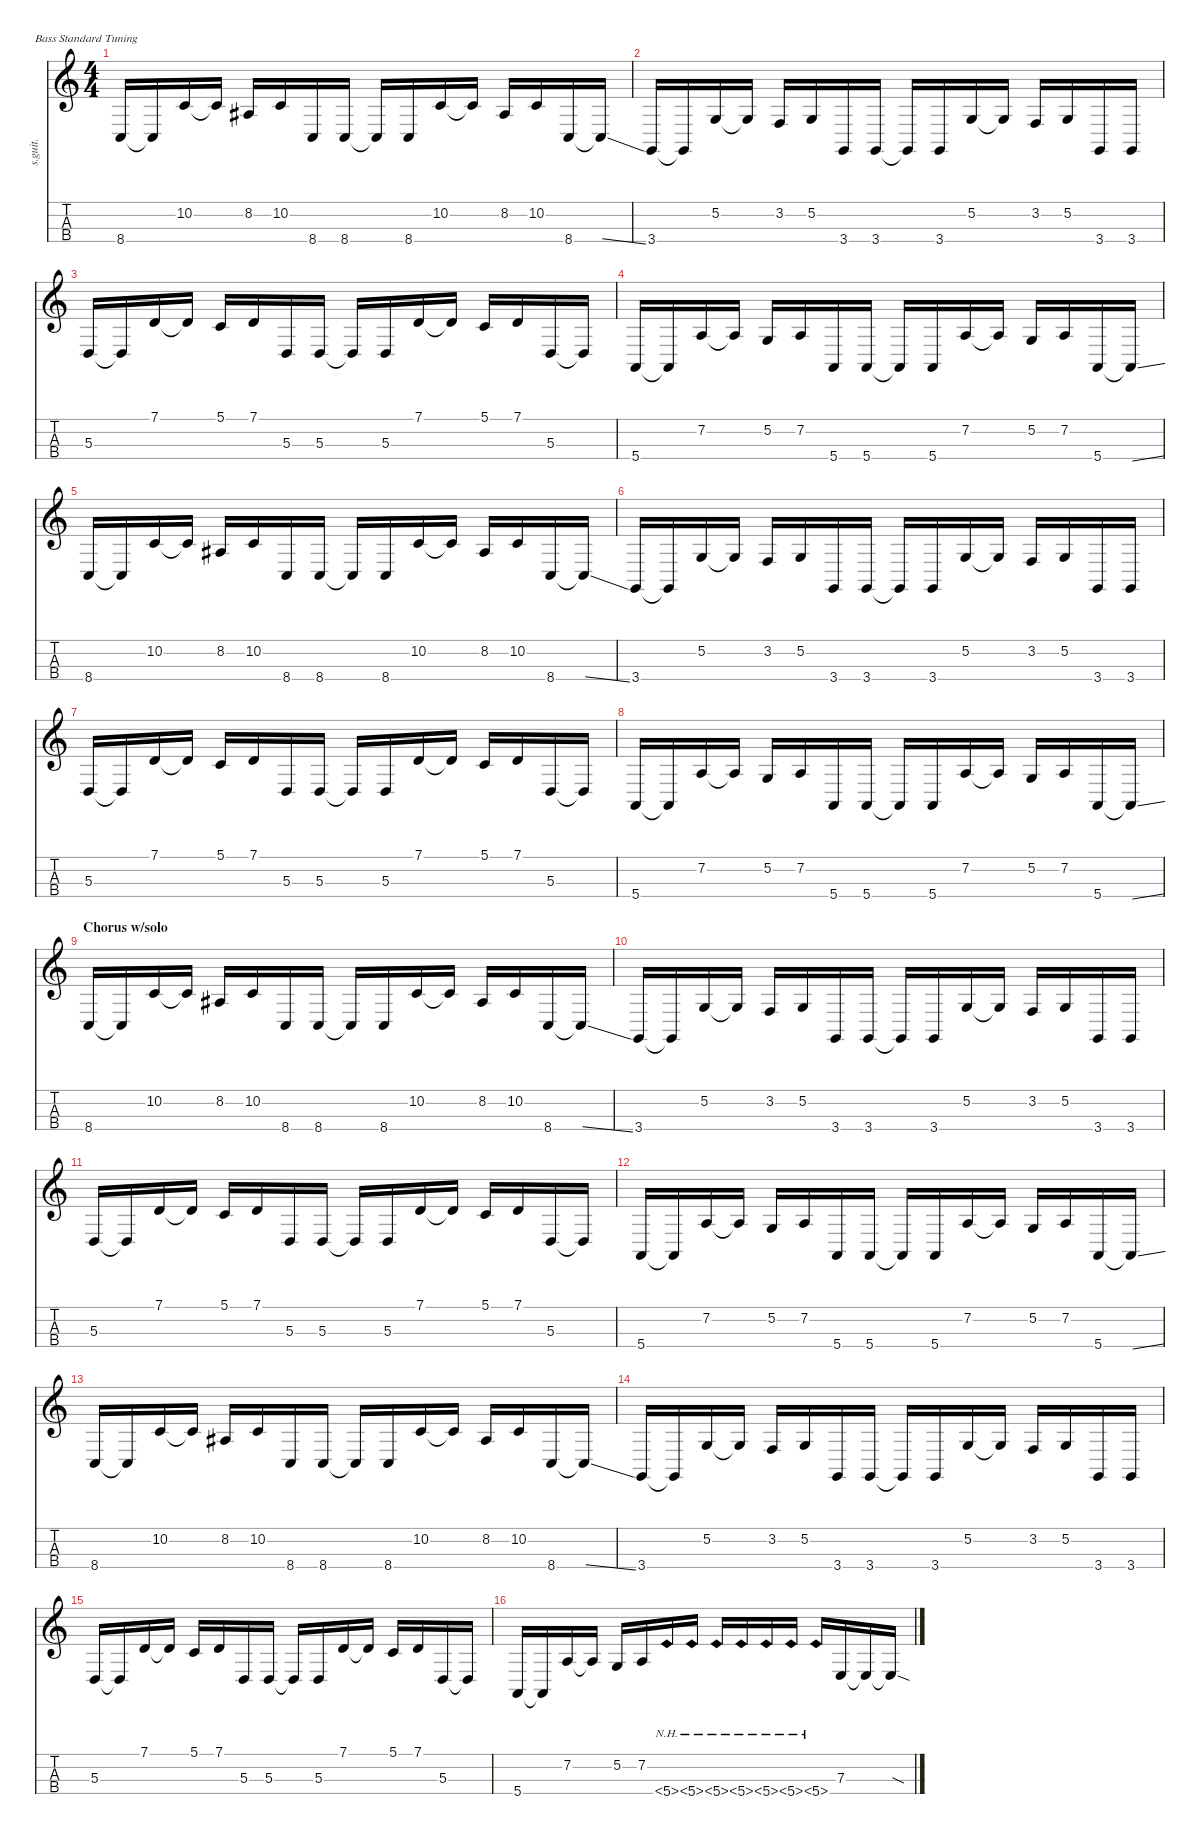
\defaultSystemsLayout 4
\hideDynamics
\bracketExtendMode nobrackets
\track ("Chris Wolstenholm - Bass Effects 1" "s.guit.") {instrument distortionguitar}
\staff {score tabs}
\tuning (G2 D2 A1 E1)
\ts (4 4)
\tempo (93 hide)
\clef g2
\ks c
8.4.16{lyrics (0 "") lyrics (1 "") lyrics (2 "") lyrics (3 "") lyrics (4 "") dy mf} 8.4{t}.16{lyrics (0 "") lyrics (1 "") lyrics (2 "") lyrics (3 "") lyrics (4 "") dy f} 10.2.16{lyrics (0 "") lyrics (1 "") lyrics (2 "") lyrics (3 "") lyrics (4 "") dy mf} 10.2{t}.16{lyrics (0 "") lyrics (1 "") lyrics (2 "") lyrics (3 "") lyrics (4 "") dy f} 8.2{acc #}.16{lyrics (0 "") lyrics (1 "") lyrics (2 "") lyrics (3 "") lyrics (4 "") dy mf} 10.2.16{lyrics (0 "") lyrics (1 "") lyrics (2 "") lyrics (3 "") lyrics (4 "")} 8.4.16{lyrics (0 "") lyrics (1 "") lyrics (2 "") lyrics (3 "") lyrics (4 "")} 8.4.16{lyrics (0 "") lyrics (1 "") lyrics (2 "") lyrics (3 "") lyrics (4 "")} 8.4{t}.16{lyrics (0 "") lyrics (1 "") lyrics (2 "") lyrics (3 "") lyrics (4 "") dy f} 8.4.16{lyrics (0 "") lyrics (1 "") lyrics (2 "") lyrics (3 "") lyrics (4 "")} 10.2.16{lyrics (0 "") lyrics (1 "") lyrics (2 "") lyrics (3 "") lyrics (4 "")} 10.2{t}.16{lyrics (0 "") lyrics (1 "") lyrics (2 "") lyrics (3 "") lyrics (4 "")} 8.2{acc #}.16{lyrics (0 "") lyrics (1 "") lyrics (2 "") lyrics (3 "") lyrics (4 "")} 10.2.16{lyrics (0 "") lyrics (1 "") lyrics (2 "") lyrics (3 "") lyrics (4 "")} 8.4.16{lyrics (0 "") lyrics (1 "") lyrics (2 "") lyrics (3 "") lyrics (4 "")} 8.4{ss t}.16{lyrics (0 "") lyrics (1 "") lyrics (2 "") lyrics (3 "") lyrics (4 "")} |
3.4.16{lyrics (0 "") lyrics (1 "") lyrics (2 "") lyrics (3 "") lyrics (4 "") dy mf} 3.4{t}.16{lyrics (0 "") lyrics (1 "") lyrics (2 "") lyrics (3 "") lyrics (4 "") dy f} 5.2.16{lyrics (0 "") lyrics (1 "") lyrics (2 "") lyrics (3 "") lyrics (4 "") dy mf} 5.2{t}.16{lyrics (0 "") lyrics (1 "") lyrics (2 "") lyrics (3 "") lyrics (4 "") dy f} 3.2.16{lyrics (0 "") lyrics (1 "") lyrics (2 "") lyrics (3 "") lyrics (4 "") dy mf} 5.2.16{lyrics (0 "") lyrics (1 "") lyrics (2 "") lyrics (3 "") lyrics (4 "")} 3.4.16{lyrics (0 "") lyrics (1 "") lyrics (2 "") lyrics (3 "") lyrics (4 "")} 3.4.16{lyrics (0 "") lyrics (1 "") lyrics (2 "") lyrics (3 "") lyrics (4 "")} 3.4{t}.16{lyrics (0 "") lyrics (1 "") lyrics (2 "") lyrics (3 "") lyrics (4 "") dy f} 3.4.16{lyrics (0 "") lyrics (1 "") lyrics (2 "") lyrics (3 "") lyrics (4 "")} 5.2.16{lyrics (0 "") lyrics (1 "") lyrics (2 "") lyrics (3 "") lyrics (4 "")} 5.2{t}.16{lyrics (0 "") lyrics (1 "") lyrics (2 "") lyrics (3 "") lyrics (4 "")} 3.2.16{lyrics (0 "") lyrics (1 "") lyrics (2 "") lyrics (3 "") lyrics (4 "")} 5.2.16{lyrics (0 "") lyrics (1 "") lyrics (2 "") lyrics (3 "") lyrics (4 "")} 3.4.16{lyrics (0 "") lyrics (1 "") lyrics (2 "") lyrics (3 "") lyrics (4 "")} 3.4.16{lyrics (0 "") lyrics (1 "") lyrics (2 "") lyrics (3 "") lyrics (4 "")} |
5.3.16{lyrics (0 "") lyrics (1 "") lyrics (2 "") lyrics (3 "") lyrics (4 "")} 5.3{t}.16{lyrics (0 "") lyrics (1 "") lyrics (2 "") lyrics (3 "") lyrics (4 "")} 7.1.16{lyrics (0 "") lyrics (1 "") lyrics (2 "") lyrics (3 "") lyrics (4 "")} 7.1{t}.16{lyrics (0 "") lyrics (1 "") lyrics (2 "") lyrics (3 "") lyrics (4 "")} 5.1.16{lyrics (0 "") lyrics (1 "") lyrics (2 "") lyrics (3 "") lyrics (4 "")} 7.1.16{lyrics (0 "") lyrics (1 "") lyrics (2 "") lyrics (3 "") lyrics (4 "")} 5.3.16{lyrics (0 "") lyrics (1 "") lyrics (2 "") lyrics (3 "") lyrics (4 "")} 5.3.16{lyrics (0 "") lyrics (1 "") lyrics (2 "") lyrics (3 "") lyrics (4 "")} 5.3{t}.16{lyrics (0 "") lyrics (1 "") lyrics (2 "") lyrics (3 "") lyrics (4 "")} 5.3.16{lyrics (0 "") lyrics (1 "") lyrics (2 "") lyrics (3 "") lyrics (4 "")} 7.1.16{lyrics (0 "") lyrics (1 "") lyrics (2 "") lyrics (3 "") lyrics (4 "")} 7.1{t}.16{lyrics (0 "") lyrics (1 "") lyrics (2 "") lyrics (3 "") lyrics (4 "")} 5.1.16{lyrics (0 "") lyrics (1 "") lyrics (2 "") lyrics (3 "") lyrics (4 "")} 7.1.16{lyrics (0 "") lyrics (1 "") lyrics (2 "") lyrics (3 "") lyrics (4 "")} 5.3.16{lyrics (0 "") lyrics (1 "") lyrics (2 "") lyrics (3 "") lyrics (4 "")} 5.3{t}.16{lyrics (0 "") lyrics (1 "") lyrics (2 "") lyrics (3 "") lyrics (4 "")} |
5.4.16{lyrics (0 "") lyrics (1 "") lyrics (2 "") lyrics (3 "") lyrics (4 "") dy mf} 5.4{t}.16{lyrics (0 "") lyrics (1 "") lyrics (2 "") lyrics (3 "") lyrics (4 "") dy f} 7.2.16{lyrics (0 "") lyrics (1 "") lyrics (2 "") lyrics (3 "") lyrics (4 "") dy mf} 7.2{t}.16{lyrics (0 "") lyrics (1 "") lyrics (2 "") lyrics (3 "") lyrics (4 "") dy f} 5.2.16{lyrics (0 "") lyrics (1 "") lyrics (2 "") lyrics (3 "") lyrics (4 "") dy mf} 7.2.16{lyrics (0 "") lyrics (1 "") lyrics (2 "") lyrics (3 "") lyrics (4 "")} 5.4.16{lyrics (0 "") lyrics (1 "") lyrics (2 "") lyrics (3 "") lyrics (4 "")} 5.4.16{lyrics (0 "") lyrics (1 "") lyrics (2 "") lyrics (3 "") lyrics (4 "")} 5.4{t}.16{lyrics (0 "") lyrics (1 "") lyrics (2 "") lyrics (3 "") lyrics (4 "") dy f} 5.4.16{lyrics (0 "") lyrics (1 "") lyrics (2 "") lyrics (3 "") lyrics (4 "")} 7.2.16{lyrics (0 "") lyrics (1 "") lyrics (2 "") lyrics (3 "") lyrics (4 "")} 7.2{t}.16{lyrics (0 "") lyrics (1 "") lyrics (2 "") lyrics (3 "") lyrics (4 "")} 5.2.16{lyrics (0 "") lyrics (1 "") lyrics (2 "") lyrics (3 "") lyrics (4 "")} 7.2.16{lyrics (0 "") lyrics (1 "") lyrics (2 "") lyrics (3 "") lyrics (4 "")} 5.4.16{lyrics (0 "") lyrics (1 "") lyrics (2 "") lyrics (3 "") lyrics (4 "")} 5.4{ss t}.16{lyrics (0 "") lyrics (1 "") lyrics (2 "") lyrics (3 "") lyrics (4 "")} |
8.4.16{lyrics (0 "") lyrics (1 "") lyrics (2 "") lyrics (3 "") lyrics (4 "") dy mf} 8.4{t}.16{lyrics (0 "") lyrics (1 "") lyrics (2 "") lyrics (3 "") lyrics (4 "") dy f} 10.2.16{lyrics (0 "") lyrics (1 "") lyrics (2 "") lyrics (3 "") lyrics (4 "") dy mf} 10.2{t}.16{lyrics (0 "") lyrics (1 "") lyrics (2 "") lyrics (3 "") lyrics (4 "") dy f} 8.2{acc #}.16{lyrics (0 "") lyrics (1 "") lyrics (2 "") lyrics (3 "") lyrics (4 "") dy mf} 10.2.16{lyrics (0 "") lyrics (1 "") lyrics (2 "") lyrics (3 "") lyrics (4 "")} 8.4.16{lyrics (0 "") lyrics (1 "") lyrics (2 "") lyrics (3 "") lyrics (4 "")} 8.4.16{lyrics (0 "") lyrics (1 "") lyrics (2 "") lyrics (3 "") lyrics (4 "")} 8.4{t}.16{lyrics (0 "") lyrics (1 "") lyrics (2 "") lyrics (3 "") lyrics (4 "") dy f} 8.4.16{lyrics (0 "") lyrics (1 "") lyrics (2 "") lyrics (3 "") lyrics (4 "")} 10.2.16{lyrics (0 "") lyrics (1 "") lyrics (2 "") lyrics (3 "") lyrics (4 "")} 10.2{t}.16{lyrics (0 "") lyrics (1 "") lyrics (2 "") lyrics (3 "") lyrics (4 "")} 8.2{acc #}.16{lyrics (0 "") lyrics (1 "") lyrics (2 "") lyrics (3 "") lyrics (4 "")} 10.2.16{lyrics (0 "") lyrics (1 "") lyrics (2 "") lyrics (3 "") lyrics (4 "")} 8.4.16{lyrics (0 "") lyrics (1 "") lyrics (2 "") lyrics (3 "") lyrics (4 "")} 8.4{ss t}.16{lyrics (0 "") lyrics (1 "") lyrics (2 "") lyrics (3 "") lyrics (4 "")} |
3.4.16{lyrics (0 "") lyrics (1 "") lyrics (2 "") lyrics (3 "") lyrics (4 "") dy mf} 3.4{t}.16{lyrics (0 "") lyrics (1 "") lyrics (2 "") lyrics (3 "") lyrics (4 "") dy f} 5.2.16{lyrics (0 "") lyrics (1 "") lyrics (2 "") lyrics (3 "") lyrics (4 "") dy mf} 5.2{t}.16{lyrics (0 "") lyrics (1 "") lyrics (2 "") lyrics (3 "") lyrics (4 "") dy f} 3.2.16{lyrics (0 "") lyrics (1 "") lyrics (2 "") lyrics (3 "") lyrics (4 "") dy mf} 5.2.16{lyrics (0 "") lyrics (1 "") lyrics (2 "") lyrics (3 "") lyrics (4 "")} 3.4.16{lyrics (0 "") lyrics (1 "") lyrics (2 "") lyrics (3 "") lyrics (4 "")} 3.4.16{lyrics (0 "") lyrics (1 "") lyrics (2 "") lyrics (3 "") lyrics (4 "")} 3.4{t}.16{lyrics (0 "") lyrics (1 "") lyrics (2 "") lyrics (3 "") lyrics (4 "") dy f} 3.4.16{lyrics (0 "") lyrics (1 "") lyrics (2 "") lyrics (3 "") lyrics (4 "")} 5.2.16{lyrics (0 "") lyrics (1 "") lyrics (2 "") lyrics (3 "") lyrics (4 "")} 5.2{t}.16{lyrics (0 "") lyrics (1 "") lyrics (2 "") lyrics (3 "") lyrics (4 "")} 3.2.16{lyrics (0 "") lyrics (1 "") lyrics (2 "") lyrics (3 "") lyrics (4 "")} 5.2.16{lyrics (0 "") lyrics (1 "") lyrics (2 "") lyrics (3 "") lyrics (4 "")} 3.4.16{lyrics (0 "") lyrics (1 "") lyrics (2 "") lyrics (3 "") lyrics (4 "")} 3.4.16{lyrics (0 "") lyrics (1 "") lyrics (2 "") lyrics (3 "") lyrics (4 "")} |
5.3.16{lyrics (0 "") lyrics (1 "") lyrics (2 "") lyrics (3 "") lyrics (4 "")} 5.3{t}.16{lyrics (0 "") lyrics (1 "") lyrics (2 "") lyrics (3 "") lyrics (4 "")} 7.1.16{lyrics (0 "") lyrics (1 "") lyrics (2 "") lyrics (3 "") lyrics (4 "")} 7.1{t}.16{lyrics (0 "") lyrics (1 "") lyrics (2 "") lyrics (3 "") lyrics (4 "")} 5.1.16{lyrics (0 "") lyrics (1 "") lyrics (2 "") lyrics (3 "") lyrics (4 "")} 7.1.16{lyrics (0 "") lyrics (1 "") lyrics (2 "") lyrics (3 "") lyrics (4 "")} 5.3.16{lyrics (0 "") lyrics (1 "") lyrics (2 "") lyrics (3 "") lyrics (4 "")} 5.3.16{lyrics (0 "") lyrics (1 "") lyrics (2 "") lyrics (3 "") lyrics (4 "")} 5.3{t}.16{lyrics (0 "") lyrics (1 "") lyrics (2 "") lyrics (3 "") lyrics (4 "")} 5.3.16{lyrics (0 "") lyrics (1 "") lyrics (2 "") lyrics (3 "") lyrics (4 "")} 7.1.16{lyrics (0 "") lyrics (1 "") lyrics (2 "") lyrics (3 "") lyrics (4 "")} 7.1{t}.16{lyrics (0 "") lyrics (1 "") lyrics (2 "") lyrics (3 "") lyrics (4 "")} 5.1.16{lyrics (0 "") lyrics (1 "") lyrics (2 "") lyrics (3 "") lyrics (4 "")} 7.1.16{lyrics (0 "") lyrics (1 "") lyrics (2 "") lyrics (3 "") lyrics (4 "")} 5.3.16{lyrics (0 "") lyrics (1 "") lyrics (2 "") lyrics (3 "") lyrics (4 "")} 5.3{t}.16{lyrics (0 "") lyrics (1 "") lyrics (2 "") lyrics (3 "") lyrics (4 "")} |
5.4.16{lyrics (0 "") lyrics (1 "") lyrics (2 "") lyrics (3 "") lyrics (4 "") dy mf} 5.4{t}.16{lyrics (0 "") lyrics (1 "") lyrics (2 "") lyrics (3 "") lyrics (4 "") dy f} 7.2.16{lyrics (0 "") lyrics (1 "") lyrics (2 "") lyrics (3 "") lyrics (4 "") dy mf} 7.2{t}.16{lyrics (0 "") lyrics (1 "") lyrics (2 "") lyrics (3 "") lyrics (4 "") dy f} 5.2.16{lyrics (0 "") lyrics (1 "") lyrics (2 "") lyrics (3 "") lyrics (4 "") dy mf} 7.2.16{lyrics (0 "") lyrics (1 "") lyrics (2 "") lyrics (3 "") lyrics (4 "")} 5.4.16{lyrics (0 "") lyrics (1 "") lyrics (2 "") lyrics (3 "") lyrics (4 "")} 5.4.16{lyrics (0 "") lyrics (1 "") lyrics (2 "") lyrics (3 "") lyrics (4 "")} 5.4{t}.16{lyrics (0 "") lyrics (1 "") lyrics (2 "") lyrics (3 "") lyrics (4 "") dy f} 5.4.16{lyrics (0 "") lyrics (1 "") lyrics (2 "") lyrics (3 "") lyrics (4 "")} 7.2.16{lyrics (0 "") lyrics (1 "") lyrics (2 "") lyrics (3 "") lyrics (4 "")} 7.2{t}.16{lyrics (0 "") lyrics (1 "") lyrics (2 "") lyrics (3 "") lyrics (4 "")} 5.2.16{lyrics (0 "") lyrics (1 "") lyrics (2 "") lyrics (3 "") lyrics (4 "")} 7.2.16{lyrics (0 "") lyrics (1 "") lyrics (2 "") lyrics (3 "") lyrics (4 "")} 5.4.16{lyrics (0 "") lyrics (1 "") lyrics (2 "") lyrics (3 "") lyrics (4 "")} 5.4{ss t}.16{lyrics (0 "") lyrics (1 "") lyrics (2 "") lyrics (3 "") lyrics (4 "")} |
\section ("" "Chorus w/solo")
8.4.16{lyrics (0 "") lyrics (1 "") lyrics (2 "") lyrics (3 "") lyrics (4 "") dy mf} 8.4{t}.16{lyrics (0 "") lyrics (1 "") lyrics (2 "") lyrics (3 "") lyrics (4 "") dy f} 10.2.16{lyrics (0 "") lyrics (1 "") lyrics (2 "") lyrics (3 "") lyrics (4 "") dy mf} 10.2{t}.16{lyrics (0 "") lyrics (1 "") lyrics (2 "") lyrics (3 "") lyrics (4 "") dy f} 8.2{acc #}.16{lyrics (0 "") lyrics (1 "") lyrics (2 "") lyrics (3 "") lyrics (4 "") dy mf} 10.2.16{lyrics (0 "") lyrics (1 "") lyrics (2 "") lyrics (3 "") lyrics (4 "")} 8.4.16{lyrics (0 "") lyrics (1 "") lyrics (2 "") lyrics (3 "") lyrics (4 "")} 8.4.16{lyrics (0 "") lyrics (1 "") lyrics (2 "") lyrics (3 "") lyrics (4 "")} 8.4{t}.16{lyrics (0 "") lyrics (1 "") lyrics (2 "") lyrics (3 "") lyrics (4 "") dy f} 8.4.16{lyrics (0 "") lyrics (1 "") lyrics (2 "") lyrics (3 "") lyrics (4 "")} 10.2.16{lyrics (0 "") lyrics (1 "") lyrics (2 "") lyrics (3 "") lyrics (4 "")} 10.2{t}.16{lyrics (0 "") lyrics (1 "") lyrics (2 "") lyrics (3 "") lyrics (4 "")} 8.2{acc #}.16{lyrics (0 "") lyrics (1 "") lyrics (2 "") lyrics (3 "") lyrics (4 "")} 10.2.16{lyrics (0 "") lyrics (1 "") lyrics (2 "") lyrics (3 "") lyrics (4 "")} 8.4.16{lyrics (0 "") lyrics (1 "") lyrics (2 "") lyrics (3 "") lyrics (4 "")} 8.4{ss t}.16{lyrics (0 "") lyrics (1 "") lyrics (2 "") lyrics (3 "") lyrics (4 "")} |
3.4.16{lyrics (0 "") lyrics (1 "") lyrics (2 "") lyrics (3 "") lyrics (4 "") dy mf} 3.4{t}.16{lyrics (0 "") lyrics (1 "") lyrics (2 "") lyrics (3 "") lyrics (4 "") dy f} 5.2.16{lyrics (0 "") lyrics (1 "") lyrics (2 "") lyrics (3 "") lyrics (4 "") dy mf} 5.2{t}.16{lyrics (0 "") lyrics (1 "") lyrics (2 "") lyrics (3 "") lyrics (4 "") dy f} 3.2.16{lyrics (0 "") lyrics (1 "") lyrics (2 "") lyrics (3 "") lyrics (4 "") dy mf} 5.2.16{lyrics (0 "") lyrics (1 "") lyrics (2 "") lyrics (3 "") lyrics (4 "")} 3.4.16{lyrics (0 "") lyrics (1 "") lyrics (2 "") lyrics (3 "") lyrics (4 "")} 3.4.16{lyrics (0 "") lyrics (1 "") lyrics (2 "") lyrics (3 "") lyrics (4 "")} 3.4{t}.16{lyrics (0 "") lyrics (1 "") lyrics (2 "") lyrics (3 "") lyrics (4 "") dy f} 3.4.16{lyrics (0 "") lyrics (1 "") lyrics (2 "") lyrics (3 "") lyrics (4 "")} 5.2.16{lyrics (0 "") lyrics (1 "") lyrics (2 "") lyrics (3 "") lyrics (4 "")} 5.2{t}.16{lyrics (0 "") lyrics (1 "") lyrics (2 "") lyrics (3 "") lyrics (4 "")} 3.2.16{lyrics (0 "") lyrics (1 "") lyrics (2 "") lyrics (3 "") lyrics (4 "")} 5.2.16{lyrics (0 "") lyrics (1 "") lyrics (2 "") lyrics (3 "") lyrics (4 "")} 3.4.16{lyrics (0 "") lyrics (1 "") lyrics (2 "") lyrics (3 "") lyrics (4 "")} 3.4.16{lyrics (0 "") lyrics (1 "") lyrics (2 "") lyrics (3 "") lyrics (4 "")} |
5.3.16{lyrics (0 "") lyrics (1 "") lyrics (2 "") lyrics (3 "") lyrics (4 "")} 5.3{t}.16{lyrics (0 "") lyrics (1 "") lyrics (2 "") lyrics (3 "") lyrics (4 "")} 7.1.16{lyrics (0 "") lyrics (1 "") lyrics (2 "") lyrics (3 "") lyrics (4 "")} 7.1{t}.16{lyrics (0 "") lyrics (1 "") lyrics (2 "") lyrics (3 "") lyrics (4 "")} 5.1.16{lyrics (0 "") lyrics (1 "") lyrics (2 "") lyrics (3 "") lyrics (4 "")} 7.1.16{lyrics (0 "") lyrics (1 "") lyrics (2 "") lyrics (3 "") lyrics (4 "")} 5.3.16{lyrics (0 "") lyrics (1 "") lyrics (2 "") lyrics (3 "") lyrics (4 "")} 5.3.16{lyrics (0 "") lyrics (1 "") lyrics (2 "") lyrics (3 "") lyrics (4 "")} 5.3{t}.16{lyrics (0 "") lyrics (1 "") lyrics (2 "") lyrics (3 "") lyrics (4 "")} 5.3.16{lyrics (0 "") lyrics (1 "") lyrics (2 "") lyrics (3 "") lyrics (4 "")} 7.1.16{lyrics (0 "") lyrics (1 "") lyrics (2 "") lyrics (3 "") lyrics (4 "")} 7.1{t}.16{lyrics (0 "") lyrics (1 "") lyrics (2 "") lyrics (3 "") lyrics (4 "")} 5.1.16{lyrics (0 "") lyrics (1 "") lyrics (2 "") lyrics (3 "") lyrics (4 "")} 7.1.16{lyrics (0 "") lyrics (1 "") lyrics (2 "") lyrics (3 "") lyrics (4 "")} 5.3.16{lyrics (0 "") lyrics (1 "") lyrics (2 "") lyrics (3 "") lyrics (4 "")} 5.3{t}.16{lyrics (0 "") lyrics (1 "") lyrics (2 "") lyrics (3 "") lyrics (4 "")} |
5.4.16{lyrics (0 "") lyrics (1 "") lyrics (2 "") lyrics (3 "") lyrics (4 "") dy mf} 5.4{t}.16{lyrics (0 "") lyrics (1 "") lyrics (2 "") lyrics (3 "") lyrics (4 "") dy f} 7.2.16{lyrics (0 "") lyrics (1 "") lyrics (2 "") lyrics (3 "") lyrics (4 "") dy mf} 7.2{t}.16{lyrics (0 "") lyrics (1 "") lyrics (2 "") lyrics (3 "") lyrics (4 "") dy f} 5.2.16{lyrics (0 "") lyrics (1 "") lyrics (2 "") lyrics (3 "") lyrics (4 "") dy mf} 7.2.16{lyrics (0 "") lyrics (1 "") lyrics (2 "") lyrics (3 "") lyrics (4 "")} 5.4.16{lyrics (0 "") lyrics (1 "") lyrics (2 "") lyrics (3 "") lyrics (4 "")} 5.4.16{lyrics (0 "") lyrics (1 "") lyrics (2 "") lyrics (3 "") lyrics (4 "")} 5.4{t}.16{lyrics (0 "") lyrics (1 "") lyrics (2 "") lyrics (3 "") lyrics (4 "") dy f} 5.4.16{lyrics (0 "") lyrics (1 "") lyrics (2 "") lyrics (3 "") lyrics (4 "")} 7.2.16{lyrics (0 "") lyrics (1 "") lyrics (2 "") lyrics (3 "") lyrics (4 "")} 7.2{t}.16{lyrics (0 "") lyrics (1 "") lyrics (2 "") lyrics (3 "") lyrics (4 "")} 5.2.16{lyrics (0 "") lyrics (1 "") lyrics (2 "") lyrics (3 "") lyrics (4 "")} 7.2.16{lyrics (0 "") lyrics (1 "") lyrics (2 "") lyrics (3 "") lyrics (4 "")} 5.4.16{lyrics (0 "") lyrics (1 "") lyrics (2 "") lyrics (3 "") lyrics (4 "")} 5.4{ss t}.16{lyrics (0 "") lyrics (1 "") lyrics (2 "") lyrics (3 "") lyrics (4 "")} |
8.4.16{lyrics (0 "") lyrics (1 "") lyrics (2 "") lyrics (3 "") lyrics (4 "") dy mf} 8.4{t}.16{lyrics (0 "") lyrics (1 "") lyrics (2 "") lyrics (3 "") lyrics (4 "") dy f} 10.2.16{lyrics (0 "") lyrics (1 "") lyrics (2 "") lyrics (3 "") lyrics (4 "") dy mf} 10.2{t}.16{lyrics (0 "") lyrics (1 "") lyrics (2 "") lyrics (3 "") lyrics (4 "") dy f} 8.2{acc #}.16{lyrics (0 "") lyrics (1 "") lyrics (2 "") lyrics (3 "") lyrics (4 "") dy mf} 10.2.16{lyrics (0 "") lyrics (1 "") lyrics (2 "") lyrics (3 "") lyrics (4 "")} 8.4.16{lyrics (0 "") lyrics (1 "") lyrics (2 "") lyrics (3 "") lyrics (4 "")} 8.4.16{lyrics (0 "") lyrics (1 "") lyrics (2 "") lyrics (3 "") lyrics (4 "")} 8.4{t}.16{lyrics (0 "") lyrics (1 "") lyrics (2 "") lyrics (3 "") lyrics (4 "") dy f} 8.4.16{lyrics (0 "") lyrics (1 "") lyrics (2 "") lyrics (3 "") lyrics (4 "")} 10.2.16{lyrics (0 "") lyrics (1 "") lyrics (2 "") lyrics (3 "") lyrics (4 "")} 10.2{t}.16{lyrics (0 "") lyrics (1 "") lyrics (2 "") lyrics (3 "") lyrics (4 "")} 8.2{acc #}.16{lyrics (0 "") lyrics (1 "") lyrics (2 "") lyrics (3 "") lyrics (4 "")} 10.2.16{lyrics (0 "") lyrics (1 "") lyrics (2 "") lyrics (3 "") lyrics (4 "")} 8.4.16{lyrics (0 "") lyrics (1 "") lyrics (2 "") lyrics (3 "") lyrics (4 "")} 8.4{ss t}.16{lyrics (0 "") lyrics (1 "") lyrics (2 "") lyrics (3 "") lyrics (4 "")} |
3.4.16{lyrics (0 "") lyrics (1 "") lyrics (2 "") lyrics (3 "") lyrics (4 "") dy mf} 3.4{t}.16{lyrics (0 "") lyrics (1 "") lyrics (2 "") lyrics (3 "") lyrics (4 "") dy f} 5.2.16{lyrics (0 "") lyrics (1 "") lyrics (2 "") lyrics (3 "") lyrics (4 "") dy mf} 5.2{t}.16{lyrics (0 "") lyrics (1 "") lyrics (2 "") lyrics (3 "") lyrics (4 "") dy f} 3.2.16{lyrics (0 "") lyrics (1 "") lyrics (2 "") lyrics (3 "") lyrics (4 "") dy mf} 5.2.16{lyrics (0 "") lyrics (1 "") lyrics (2 "") lyrics (3 "") lyrics (4 "")} 3.4.16{lyrics (0 "") lyrics (1 "") lyrics (2 "") lyrics (3 "") lyrics (4 "")} 3.4.16{lyrics (0 "") lyrics (1 "") lyrics (2 "") lyrics (3 "") lyrics (4 "")} 3.4{t}.16{lyrics (0 "") lyrics (1 "") lyrics (2 "") lyrics (3 "") lyrics (4 "") dy f} 3.4.16{lyrics (0 "") lyrics (1 "") lyrics (2 "") lyrics (3 "") lyrics (4 "")} 5.2.16{lyrics (0 "") lyrics (1 "") lyrics (2 "") lyrics (3 "") lyrics (4 "")} 5.2{t}.16{lyrics (0 "") lyrics (1 "") lyrics (2 "") lyrics (3 "") lyrics (4 "")} 3.2.16{lyrics (0 "") lyrics (1 "") lyrics (2 "") lyrics (3 "") lyrics (4 "")} 5.2.16{lyrics (0 "") lyrics (1 "") lyrics (2 "") lyrics (3 "") lyrics (4 "")} 3.4.16{lyrics (0 "") lyrics (1 "") lyrics (2 "") lyrics (3 "") lyrics (4 "")} 3.4.16{lyrics (0 "") lyrics (1 "") lyrics (2 "") lyrics (3 "") lyrics (4 "")} |
5.3.16{lyrics (0 "") lyrics (1 "") lyrics (2 "") lyrics (3 "") lyrics (4 "")} 5.3{t}.16{lyrics (0 "") lyrics (1 "") lyrics (2 "") lyrics (3 "") lyrics (4 "")} 7.1.16{lyrics (0 "") lyrics (1 "") lyrics (2 "") lyrics (3 "") lyrics (4 "")} 7.1{t}.16{lyrics (0 "") lyrics (1 "") lyrics (2 "") lyrics (3 "") lyrics (4 "")} 5.1.16{lyrics (0 "") lyrics (1 "") lyrics (2 "") lyrics (3 "") lyrics (4 "")} 7.1.16{lyrics (0 "") lyrics (1 "") lyrics (2 "") lyrics (3 "") lyrics (4 "")} 5.3.16{lyrics (0 "") lyrics (1 "") lyrics (2 "") lyrics (3 "") lyrics (4 "")} 5.3.16{lyrics (0 "") lyrics (1 "") lyrics (2 "") lyrics (3 "") lyrics (4 "")} 5.3{t}.16{lyrics (0 "") lyrics (1 "") lyrics (2 "") lyrics (3 "") lyrics (4 "")} 5.3.16{lyrics (0 "") lyrics (1 "") lyrics (2 "") lyrics (3 "") lyrics (4 "")} 7.1.16{lyrics (0 "") lyrics (1 "") lyrics (2 "") lyrics (3 "") lyrics (4 "")} 7.1{t}.16{lyrics (0 "") lyrics (1 "") lyrics (2 "") lyrics (3 "") lyrics (4 "")} 5.1.16{lyrics (0 "") lyrics (1 "") lyrics (2 "") lyrics (3 "") lyrics (4 "")} 7.1.16{lyrics (0 "") lyrics (1 "") lyrics (2 "") lyrics (3 "") lyrics (4 "")} 5.3.16{lyrics (0 "") lyrics (1 "") lyrics (2 "") lyrics (3 "") lyrics (4 "")} 5.3{t}.16{lyrics (0 "") lyrics (1 "") lyrics (2 "") lyrics (3 "") lyrics (4 "")} |
5.4.16{lyrics (0 "") lyrics (1 "") lyrics (2 "") lyrics (3 "") lyrics (4 "") dy mf} 5.4{t}.16{lyrics (0 "") lyrics (1 "") lyrics (2 "") lyrics (3 "") lyrics (4 "") dy f} 7.2.16{lyrics (0 "") lyrics (1 "") lyrics (2 "") lyrics (3 "") lyrics (4 "") dy mf} 7.2{t}.16{lyrics (0 "") lyrics (1 "") lyrics (2 "") lyrics (3 "") lyrics (4 "") dy f} 5.2.16{lyrics (0 "") lyrics (1 "") lyrics (2 "") lyrics (3 "") lyrics (4 "") dy mf} 7.2.16{lyrics (0 "") lyrics (1 "") lyrics (2 "") lyrics (3 "") lyrics (4 "")} 5.4{nh}.16{lyrics (0 "") lyrics (1 "") lyrics (2 "") lyrics (3 "") lyrics (4 "")} 5.4{nh}.16{lyrics (0 "") lyrics (1 "") lyrics (2 "") lyrics (3 "") lyrics (4 "") dy f} 5.4{nh}.16{lyrics (0 "") lyrics (1 "") lyrics (2 "") lyrics (3 "") lyrics (4 "")} 5.4{nh}.16{lyrics (0 "") lyrics (1 "") lyrics (2 "") lyrics (3 "") lyrics (4 "")} 5.4{nh}.16{lyrics (0 "") lyrics (1 "") lyrics (2 "") lyrics (3 "") lyrics (4 "")} 5.4{nh}.16{lyrics (0 "") lyrics (1 "") lyrics (2 "") lyrics (3 "") lyrics (4 "")} 5.4{nh}.16{lyrics (0 "") lyrics (1 "") lyrics (2 "") lyrics (3 "") lyrics (4 "")} 7.3.16{lyrics (0 "") lyrics (1 "") lyrics (2 "") lyrics (3 "") lyrics (4 "")} 7.3{t}.16{lyrics (0 "") lyrics (1 "") lyrics (2 "") lyrics (3 "") lyrics (4 "")} 7.3{sod t}.16{lyrics (0 "") lyrics (1 "") lyrics (2 "") lyrics (3 "") lyrics (4 "")}
